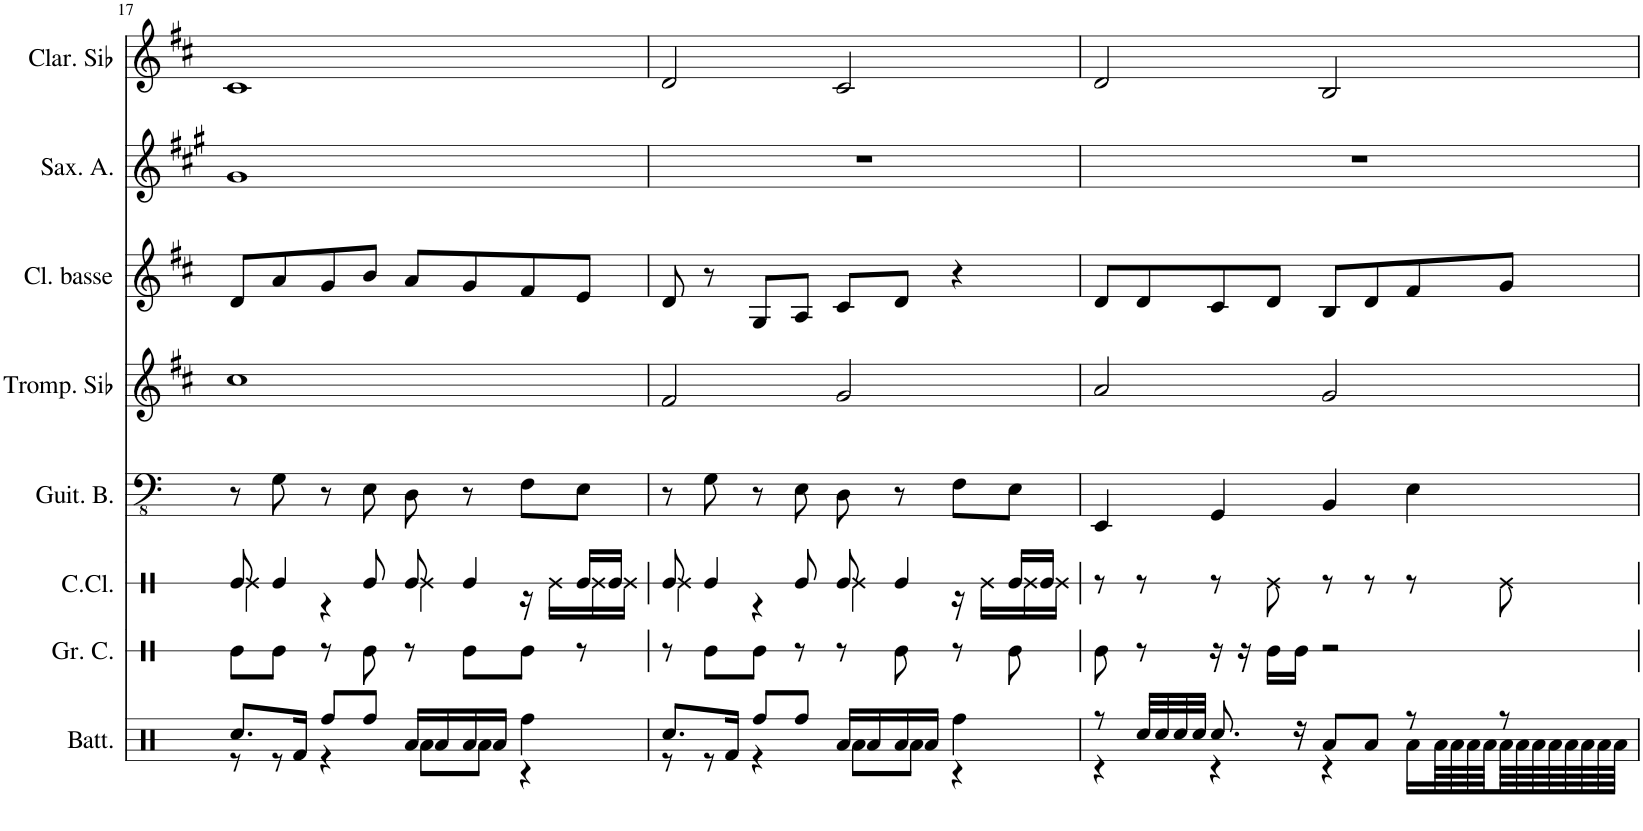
**kern	**kern	**kern	**kern	**kern	**kern	**kern	**kern
*part8	*part7	*part6	*part5	*part4	*part3	*part2	*part1
*staff8	*staff7	*staff6	*staff5	*staff4	*staff3	*staff2	*staff1
*I"Batterie	*I"Grosse caisse	*I"Caisse claire	*I"Guitare basse	*I"Trompette en Sib	*I"Clarinette Basse	*I"Saxophone Alto	*I"Clarinette en Sib
*I'Batt.	*I'Gr. C.	*I'C.Cl.	*I'Guit. B.	*I'Tromp. Sib	*I'Cl. basse	*I'Sax. A.	*I'Clar. Sib
!!LO:PB:g=z
*clefX	*clefX	*clefX	*clefFv4	*clefG2	*clefG2	*clefG2	*clefG2
*	*	*	*	*Trd1c2	*Trd8c14	*Trd5c9	*Trd1c2
*k[]	*k[]	*k[]	*k[]	*k[f#c#]	*k[f#c#]	*k[f#c#g#]	*k[f#c#]
*M4/4	*M4/4	*M4/4	*M4/4	*M4/4	*M4/4	*M4/4	*M4/4
=17	=17	=17	=17	=17	=17	=17	=17
*^	*	*^	*	*	*	*	*
8.Rcc/L	8r	8Re\L	8Re/	4Re\	8r	1cc#	8d/L	1g#	1c#
.	8r	8Re\J	4Re/	.	8GG\	.	8a/	.	.
16Rf/Jk	.	.	.	.	.	.	.	.	.
8Rff/L	4r	8r	.	4r	8r	.	8g/	.	.
8Rff/J	.	8Re\	8Re/	.	8EE\	.	8b/J	.	.
16Ra/LL	8Ra\L	8r	8Re/	4Re\	8DD\	.	8a/L	.	.
16Ra/	.	.	.	.	.	.	.	.	.
16Ra/	8Ra\J	8Re\L	4Re/	.	8r	.	8g/	.	.
16Ra/JJ	.	.	.	.	.	.	.	.	.
4Rff\	4r	8Re\J	.	16r	8FF\L	.	8f#/	.	.
.	.	.	.	16Re\LL	.	.	.	.	.
.	.	8r	16Re/LL	16Re\	8EE\J	.	8e/J	.	.
.	.	.	16Re/JJ	16Re\JJ	.	.	.	.	.
=18	=18	=18	=18	=18	=18	=18	=18	=18	=18
8.Rcc/L	8r	8r	8Re/	4Re\	8r	2f#/	8d/	1r	2d/
.	8r	8Re\L	4Re/	.	8GG\	.	8r	.	.
16Rf/Jk	.	.	.	.	.	.	.	.	.
8Rff/L	4r	8Re\J	.	4r	8r	.	8G/L	.	.
8Rff/J	.	8r	8Re/	.	8EE\	.	8A/J	.	.
16Ra/LL	8Ra\L	8r	8Re/	4Re\	8DD\	2g/	8c#/L	.	2c#/
16Ra/	.	.	.	.	.	.	.	.	.
16Ra/	8Ra\J	8Re\	4Re/	.	8r	.	8d/J	.	.
16Ra/JJ	.	.	.	.	.	.	.	.	.
4Rff\	4r	8r	.	16r	8FF\L	.	4r	.	.
.	.	.	.	16Re\LL	.	.	.	.	.
.	.	8Re\	16Re/LL	16Re\	8EE\J	.	.	.	.
.	.	.	16Re/JJ	16Re\JJ	.	.	.	.	.
*	*	*	*v	*v	*	*	*	*	*
=19	=19	=19	=19	=19	=19	=19	=19	=19
8r	4r	8Re\	8r	4EEE/	2a/	8d/L	1r	2d/
32Rcc/LLL	.	8r	8r	.	.	8d/	.	.
32Rcc/	.	.	.	.	.	.	.	.
32Rcc/	.	.	.	.	.	.	.	.
32Rcc/JJJ	.	.	.	.	.	.	.	.
8.Rcc/	4r	16r	8r	4GGG/	.	8c#/	.	.
.	.	16r	.	.	.	.	.	.
.	.	16Re\LL	8Re\	.	.	8d/J	.	.
16r	.	16Re\JJ	.	.	.	.	.	.
8Ra/L	4r	2r	8r	4BBB/	2g/	8B/L	.	2B/
8Ra/J	.	.	8r	.	.	8d/	.	.
8r	16Ra\LL	.	8r	4EE\	.	8f#/	.	.
.	64Ra\LL	.	.	.	.	.	.	.
.	64Ra\	.	.	.	.	.	.	.
.	64Ra\	.	.	.	.	.	.	.
.	64Ra\	.	.	.	.	.	.	.
8r	64Ra\	.	8Re\	.	.	8g/J	.	.
.	64Ra\	.	.	.	.	.	.	.
.	64Ra\	.	.	.	.	.	.	.
.	64Ra\	.	.	.	.	.	.	.
.	64Ra\	.	.	.	.	.	.	.
.	64Ra\	.	.	.	.	.	.	.
.	64Ra\	.	.	.	.	.	.	.
.	64Ra\JJJJ	.	.	.	.	.	.	.
*v	*v	*	*	*	*	*	*	*
=	=	=	=	=	=	=	=
*-	*-	*-	*-	*-	*-	*-	*-
